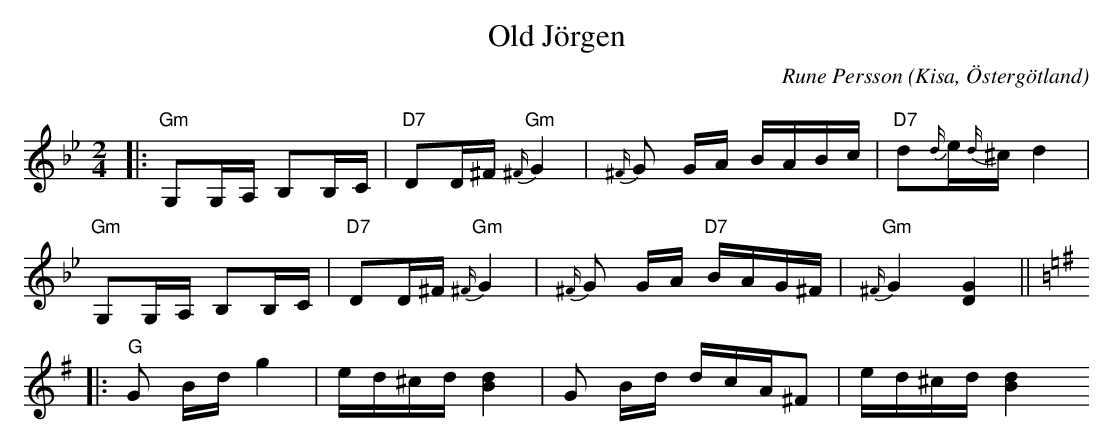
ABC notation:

X:1
T:Old Jörgen
C:Rune Persson
O:Kisa, Östergötland
Q:60
M:2/4
L:1/8
K:Gm
|:"Gm"G,G,/A,/ B,B,/C/|"D7"DD/^F/ "Gm"{^F/}G2|{^F/}G G/A/ B/A/B/c/|"D7"d{d/}e/{d/}^c/ d2|
"Gm"G,G,/A,/ B,B,/C/|"D7"DD/^F/ "Gm"{^F/}G2|{^F/}G G/A/"D7" B/A/G/^F/|"Gm"{^F/}G2 [DG]2||
[K:G]|:"G"G B/d/ g2|e/d/^c/d/ [dB]2|G B/d/ d/c/A/^F|e/d/^c/d/ [dB]2
